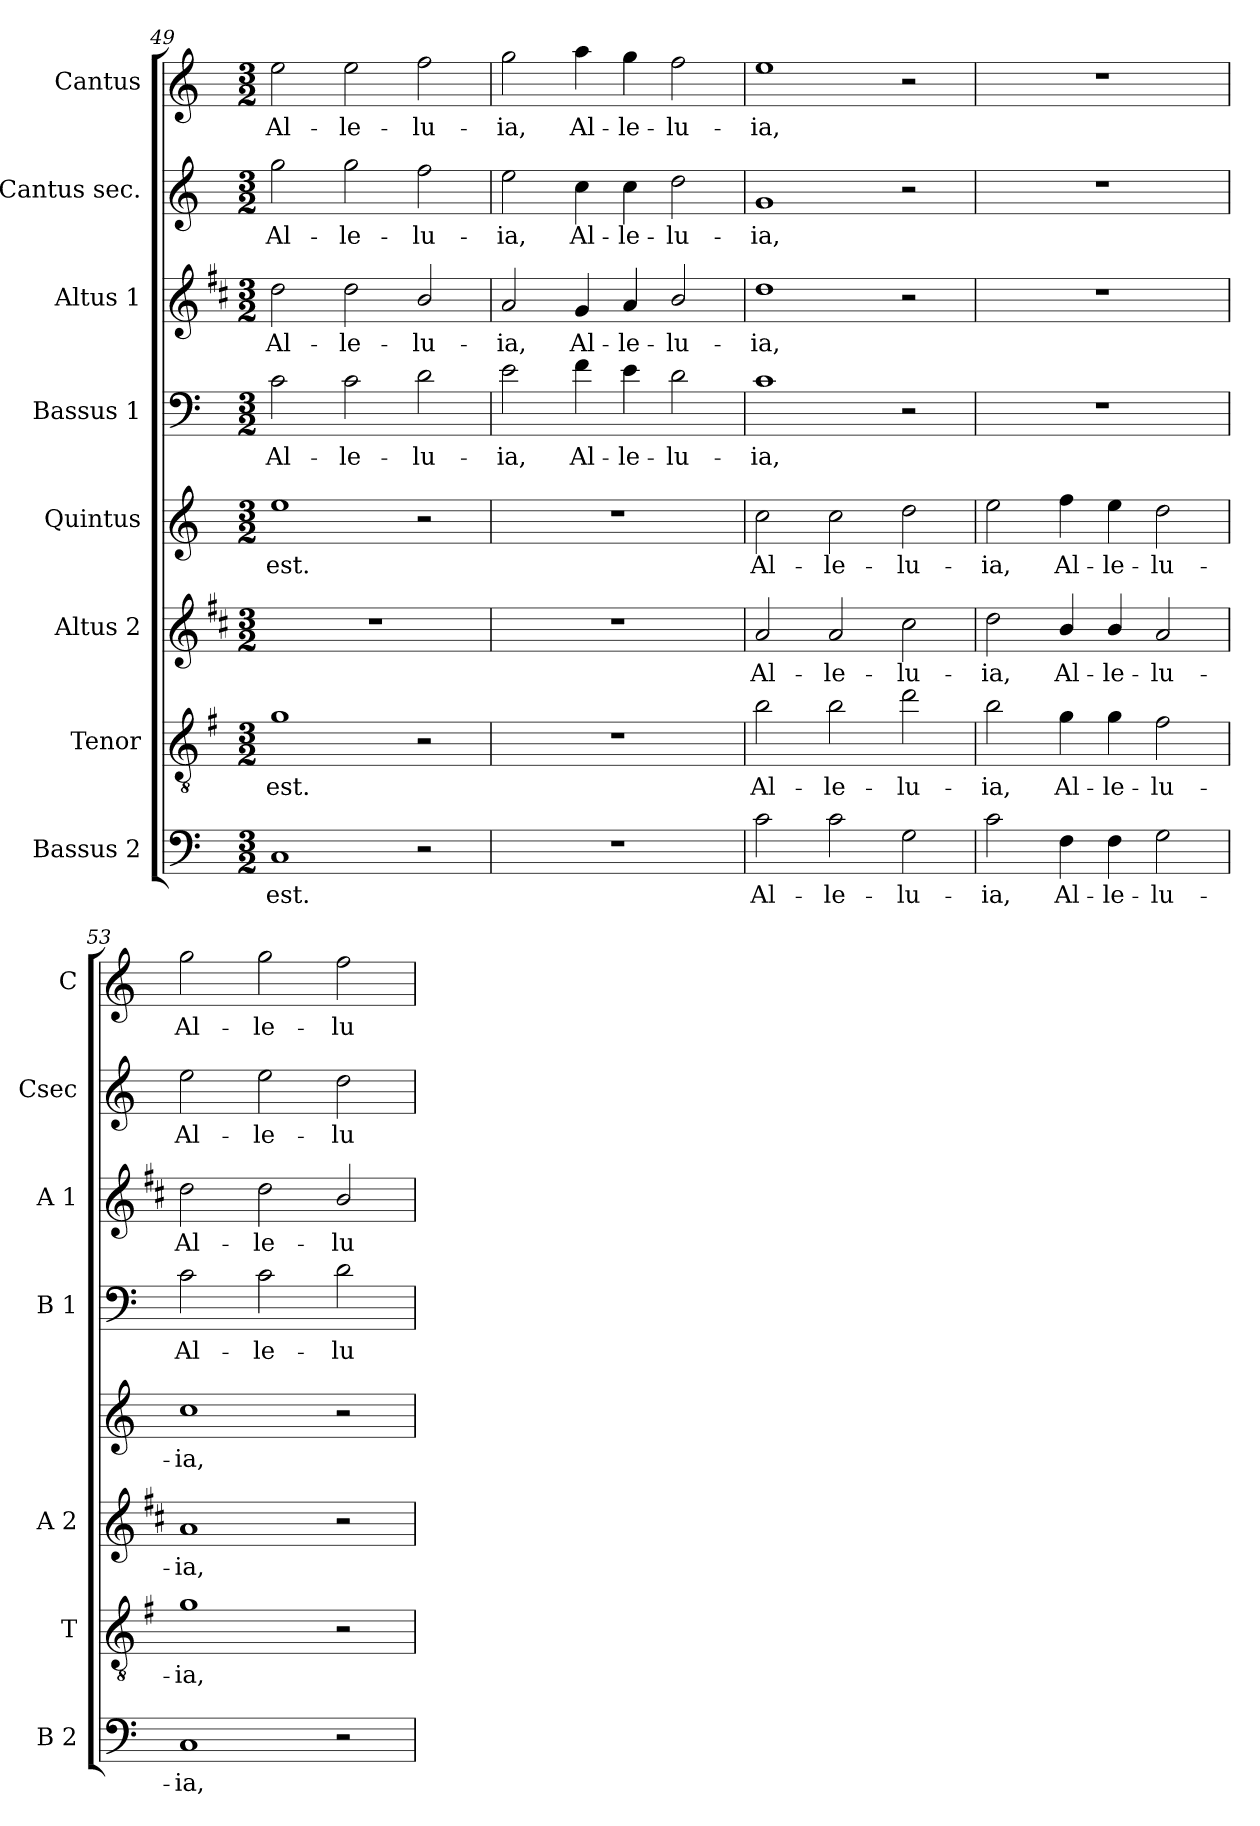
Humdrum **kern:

**kern	**text	**kern	**text	**kern	**text	**kern	**text	**kern	**text	**kern	**text	**kern	**text	**kern	**text
*part8	*part8	*part7	*part7	*part6	*part6	*part5	*part5	*part4	*part4	*part3	*part3	*part2	*part2	*part1	*part1
*staff8	*staff8	*staff7	*staff7	*staff6	*staff6	*staff5	*staff5	*staff4	*staff4	*staff3	*staff3	*staff2	*staff2	*staff1	*staff1
*I"Bassus 2	*	*I"Tenor	*	*I"Altus 2	*	*I"Quintus	*	*I"Bassus 1	*	*I"Altus 1	*	*I"Cantus sec.	*	*I"Cantus	*
*I'B 2	*	*I'T	*	*I'A 2	*	*	*	*I'B 1	*	*I'A 1	*	*I'Csec	*	*I'C	*
!!LO:LB:g=z
*clefF4	*	*clefGv2	*	*clefG2	*	*clefG2	*	*clefF4	*	*clefG2	*	*clefG2	*	*clefG2	*
*	*	*ITrd4c7	*	*ITrd1c2	*	*	*	*	*	*ITrd1c2	*	*	*	*	*
*k[]	*	*k[]	*	*k[]	*	*k[]	*	*k[]	*	*k[]	*	*k[]	*	*k[]	*
*C:	*	*C:	*	*C:	*	*C:	*	*C:	*	*C:	*	*C:	*	*C:	*
*M3/2	*	*M3/2	*	*M3/2	*	*M3/2	*	*M3/2	*	*M3/2	*	*M3/2	*	*M3/2	*
=49	=49	=49	=49	=49	=49	=49	=49	=49	=49	=49	=49	=49	=49	=49	=49
!	!LO:LY:b	!	!LO:LY:b	!	!	!	!LO:LY:b	!	!LO:LY:b	!	!LO:LY:b	!	!LO:LY:b	!	!LO:LY:b
1C	est.	1c	est.	1.r	.	1ee	est.	2c\	Al-	2cc\	Al-	2gg\	Al-	2ee\	Al-
!	!	!	!	!	!	!	!	!	!LO:LY:b	!	!LO:LY:b	!	!LO:LY:b	!	!LO:LY:b
.	.	.	.	.	.	.	.	2c\	-le-	2cc\	-le-	2gg\	-le-	2ee\	-le-
!	!	!	!	!	!	!	!	!	!LO:LY:b	!	!LO:LY:b	!	!LO:LY:b	!	!LO:LY:b
2r	.	2r	.	.	.	2r	.	2d\	-lu-	2a/	-lu-	2ff\	-lu-	2ff\	-lu-
=50	=50	=50	=50	=50	=50	=50	=50	=50	=50	=50	=50	=50	=50	=50	=50
!	!	!	!	!	!	!	!	!	!LO:LY:b	!	!LO:LY:b	!	!LO:LY:b	!	!LO:LY:b
1.r	.	1.r	.	1.r	.	1.r	.	2e\	-ia,	2g/	-ia,	2ee\	-ia,	2gg\	-ia,
!	!	!	!	!	!	!	!	!	!LO:LY:b	!	!LO:LY:b	!	!LO:LY:b	!	!LO:LY:b
.	.	.	.	.	.	.	.	4f\	Al-	4f/	Al-	4cc\	Al-	4aa\	Al-
!	!	!	!	!	!	!	!	!	!LO:LY:b	!	!LO:LY:b	!	!LO:LY:b	!	!LO:LY:b
.	.	.	.	.	.	.	.	4e\	-le-	4g/	-le-	4cc\	-le-	4gg\	-le-
!	!	!	!	!	!	!	!	!	!LO:LY:b	!	!LO:LY:b	!	!LO:LY:b	!	!LO:LY:b
.	.	.	.	.	.	.	.	2d\	-lu-	2a/	-lu-	2dd\	-lu-	2ff\	-lu-
=51	=51	=51	=51	=51	=51	=51	=51	=51	=51	=51	=51	=51	=51	=51	=51
!	!LO:LY:b	!	!LO:LY:b	!	!LO:LY:b	!	!LO:LY:b	!	!LO:LY:b	!	!LO:LY:b	!	!LO:LY:b	!	!LO:LY:b
2c\	Al-	2e\	Al-	2g/	Al-	2cc\	Al-	1c	-ia,	1cc	-ia,	1g	-ia,	1ee	-ia,
!	!LO:LY:b	!	!LO:LY:b	!	!LO:LY:b	!	!LO:LY:b	!	!	!	!	!	!	!	!
2c\	-le-	2e\	-le-	2g/	-le-	2cc\	-le-	.	.	.	.	.	.	.	.
!	!LO:LY:b	!	!LO:LY:b	!	!LO:LY:b	!	!LO:LY:b	!	!	!	!	!	!	!	!
2G\	-lu-	2g\	-lu-	2b\	-lu-	2dd\	-lu-	2r	.	2r	.	2r	.	2r	.
=52	=52	=52	=52	=52	=52	=52	=52	=52	=52	=52	=52	=52	=52	=52	=52
!	!LO:LY:b	!	!LO:LY:b	!	!LO:LY:b	!	!LO:LY:b	!	!	!	!	!	!	!	!
2c\	-ia,	2e\	-ia,	2cc\	-ia,	2ee\	-ia,	1.r	.	1.r	.	1.r	.	1.r	.
!	!LO:LY:b	!	!LO:LY:b	!	!LO:LY:b	!	!LO:LY:b	!	!	!	!	!	!	!	!
4F\	Al-	4c\	Al-	4a/	Al-	4ff\	Al-	.	.	.	.	.	.	.	.
!	!LO:LY:b	!	!LO:LY:b	!	!LO:LY:b	!	!LO:LY:b	!	!	!	!	!	!	!	!
4F\	-le-	4c\	-le-	4a/	-le-	4ee\	-le-	.	.	.	.	.	.	.	.
!	!LO:LY:b	!	!LO:LY:b	!	!LO:LY:b	!	!LO:LY:b	!	!	!	!	!	!	!	!
2G\	-lu-	2B\	-lu-	2g/	-lu-	2dd\	-lu-	.	.	.	.	.	.	.	.
=53	=53	=53	=53	=53	=53	=53	=53	=53	=53	=53	=53	=53	=53	=53	=53
!	!LO:LY:b	!	!LO:LY:b	!	!LO:LY:b	!	!LO:LY:b	!	!LO:LY:b	!	!LO:LY:b	!	!LO:LY:b	!	!LO:LY:b
1C	-ia,	1c	-ia,	1g	-ia,	1cc	-ia,	2c\	Al-	2cc\	Al-	2ee\	Al-	2gg\	Al-
!	!	!	!	!	!	!	!	!	!LO:LY:b	!	!LO:LY:b	!	!LO:LY:b	!	!LO:LY:b
.	.	.	.	.	.	.	.	2c\	-le-	2cc\	-le-	2ee\	-le-	2gg\	-le-
!	!	!	!	!	!	!	!	!	!LO:LY:b	!	!LO:LY:b	!	!LO:LY:b	!	!LO:LY:b
2r	.	2r	.	2r	.	2r	.	2d\	-lu-	2a/	-lu-	2dd\	-lu-	2ff\	-lu-
=	=	=	=	=	=	=	=	=	=	=	=	=	=	=	=
*-	*-	*-	*-	*-	*-	*-	*-	*-	*-	*-	*-	*-	*-	*-	*-
